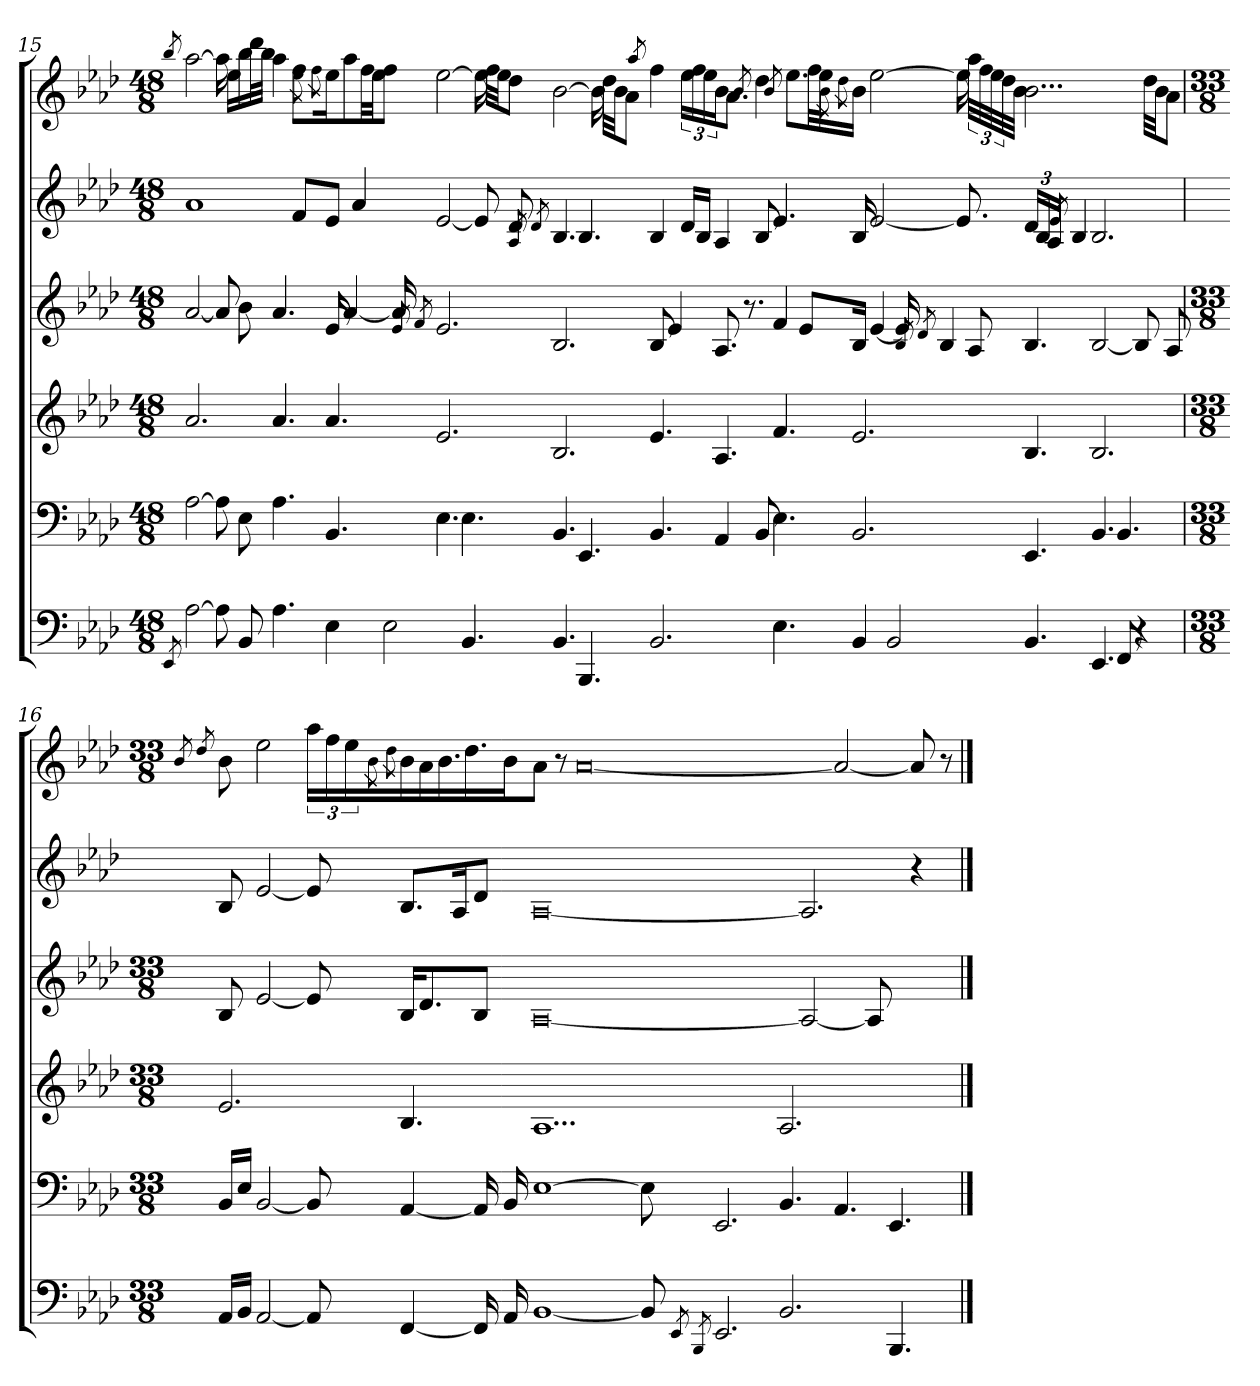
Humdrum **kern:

**kern	**kern	**kern	**kern	**kern	**kern
*part6	*part5	*part4	*part3	*part2	*part1
*staff6	*staff5	*staff4	*staff3	*staff2	*staff1
*clefF4	*clefF4	*clefG2	*clefG2	*clefG2	*clefG2
*k[b-e-a-d-]	*k[b-e-a-d-]	*k[b-e-a-d-]	*k[b-e-a-d-]	*k[b-e-a-d-]	*k[b-e-a-d-]
*M48/8	*M48/8	*M48/8	*M48/8	*M48/8	*M48/8
=15	=15	=15	=15	=15	=15
8qEE-	.	.	.	.	8qbb-
[2A-	[2A-	2.a-	[2a-	1a-	[2aa-
8A-]	8A-]	.	8a-]	.	16aa-]
.	.	.	.	.	16ee-\LL
8BB-	8E-	.	8b-	.	16bb-\
.	.	.	.	.	32ddd-\L
.	.	.	.	.	32bb-\JJJ
4.A-	4.A-	4.a-	4.a-	.	4aa-
.	.	.	.	8f/L	8ff\L
.	.	.	.	.	8qee-\
.	.	.	.	.	8qff\
4E-	4.BB-	4.a-	16e-	8e-/J	16ee-\K
.	.	.	[4a-	.	8aa-\
.	.	.	.	4a-	.
.	.	.	.	.	32ff\LL
.	.	.	.	.	32ee-\JJ
2E-	.	.	.	.	8ff\J
.	.	.	16a-]	.	.
.	.	.	8qe-	.	.
.	.	.	8qf	.	.
.	4.E-	2.e-	2.e-	[2e-	[2ee-
4.BB-	4.E-	.	.	.	.
.	.	.	.	8e-]	16ee-]
.	.	.	.	.	32ff\LLL
.	.	.	.	.	32ee-\JJ
.	.	.	.	8d-	8dd-\J
.	.	.	.	8qA-	.
.	.	.	.	8qd-	.
4.BB-	4.BB-	2.B-	2.B-	4.B-	[2b-
4.BBB-	4.EE-	.	.	4.B-	.
.	.	.	.	.	16b-]
.	.	.	.	.	32dd-\LLL
.	.	.	.	.	32b-\JJ
.	.	.	.	.	8a-\J
.	.	.	.	.	8qaa-
2.BB-	4.BB-	4.e-	8B-	4B-	4ff
.	.	.	4e-	.	.
.	.	.	.	16d-/LL	24ee-\LL
.	.	.	.	.	24ff\
.	.	.	.	16B-/JJ	.
.	.	.	.	.	24ee-\
.	4AA-	4.A-	8.A-	4A-	16b-\J
.	.	.	.	.	8.a-\J
.	.	.	8.r	.	.
.	.	.	.	.	8qb-
.	8BB-	.	.	8B-	4dd-
4.E-	4.E-	4.f	4f	4.e-	.
.	.	.	.	.	8qb-
.	.	.	.	.	8.ee-\L
.	.	.	8e-/L	.	.
.	.	.	.	.	32ff\LL
.	.	.	.	.	32ee-\J
.	.	.	.	.	8qb-\
.	.	.	.	.	8qdd-\
4BB-	2.BB-	2.e-	16B-/Jk	16B-	16b-\JJ
.	.	.	[4e-	[2e-	[2ee-
2BB-	.	.	.	.	.
.	.	.	16e-]	.	.
.	.	.	8qB-	.	.
.	.	.	8qd-	.	.
.	.	.	4B-	.	.
.	.	.	.	8.e-]	16ee-]
.	.	.	8A-	.	48aa-\LLL
.	.	.	.	.	48ff\
.	.	.	.	.	48ee-\
.	.	.	.	.	32dd-\
.	.	.	.	.	32b-\JJJ
4.BB-	4.EE-	4.B-	4.B-	24d-/LL	2...b-
.	.	.	.	24B-/	.
.	.	.	.	24A-/JJ	.
.	.	.	.	8qe-	.
.	.	.	.	4B-	.
4.EE-	4.BB-	2.B-	[2B-	2.B-	.
8FF	4.BB-	.	.	.	.
4r	.	.	8B-]	.	.
.	.	.	.	.	32dd-\LLL
.	.	.	.	.	32b-\JJ
.	.	.	8A-	.	8a-\J
=16	=16	=16	=16	=16	=16
*M33/8	*M33/8	*M33/8	*M33/8	*	*M33/8
.	.	.	.	.	8qb-
.	.	.	.	.	8qdd-
16AA-/LL	16BB-/LL	2.e-	8B-	8B-	8b-
16BB-/JJ	16E-/JJ	.	.	.	.
[2AA-	[2BB-	.	[2e-	[2e-	2ee-
8AA-]	8BB-]	.	8e-]	8e-]	24aa-\LL
.	.	.	.	.	24ff\
.	.	.	.	.	24ee-\
.	.	.	.	.	8qb-\
.	.	.	.	.	8qdd-\
[4FF	[4AA-	4.B-	16B-/KL	8.B-/L	16b-\
.	.	.	8.d-/	.	16a-\
.	.	.	.	.	16.b-\
.	.	.	.	16A-/K	.
.	.	.	.	.	16.dd-\
16FF]	16AA-]	.	8B-/J	8d-/J	.
16AA-	16BB-	.	.	.	16b-\J
[1BB-	[1E-	1...A-	[0A-	[0A-	8a-\J
.	.	.	.	.	8r
.	.	.	.	.	[0a-
8BB-]	8E-]	.	.	.	.
8qEE-	.	.	.	.	.
8qBBB-	.	.	.	.	.
2.EE-	2.EE-	.	.	.	.
2.BB-	4.BB-	2.A-	.	.	.
.	.	.	2A-_	2.A-]	.
.	4.AA-	.	.	.	2a-_
.	.	.	8A-]	.	.
4.BBB-	4.EE-	4.ryy	4.ryy	.	.
.	.	.	.	4r	8a-]
.	.	.	.	.	8r
==	==	==	==	==	==
*-	*-	*-	*-	*-	*-
